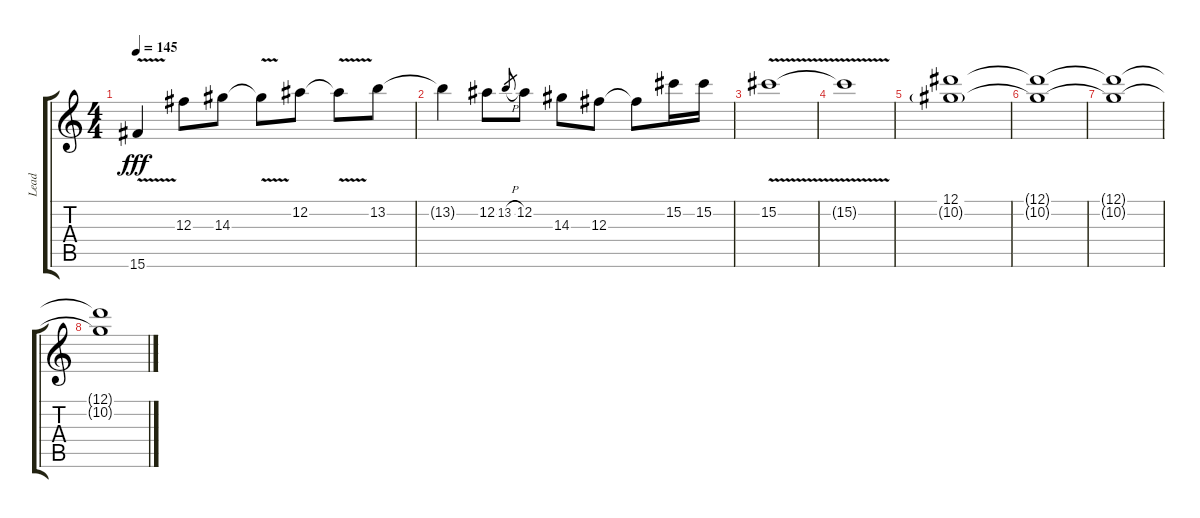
\track ("Lead" "Lead") {instrument distortionguitar}
\staff {score tabs}
\tuning (Eb4 Bb3 Gb3 Db3 Ab2 Eb2) {hide}
\ts (4 4)
\tempo 145
\clef g2
\ks c
15.6{v t}.4{dy fff} 12.3.8 14.3.8 14.3{v t}.8 12.2.8 12.2{v t}.8 13.2.8 |
13.2{t}.4 12.2.8 13.2{h}.8{gr} 12.2.8 14.3.8 12.3.8 12.3{t}.8 15.2.16 15.2.16 |
15.2{v}.1 |
15.2{v t}.1 |
(12.1 10.2{g}).1 |
(12.1{t} 10.2{t}).1 |
(12.1{t} 10.2{t}).1 |
(12.1{t} 10.2{t}).1
